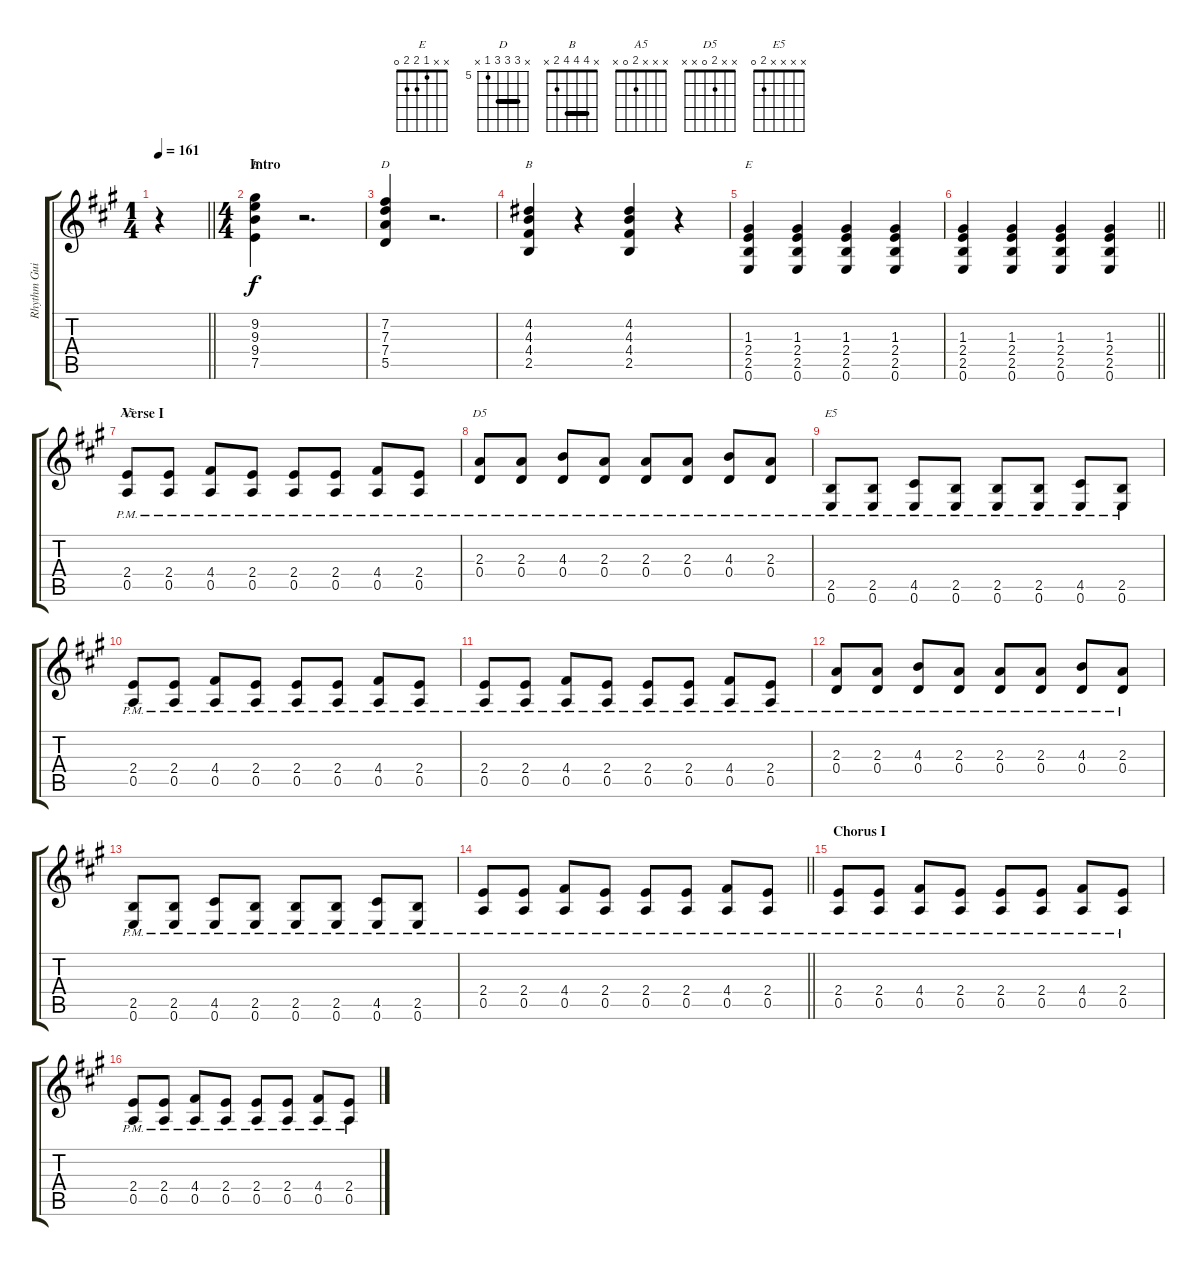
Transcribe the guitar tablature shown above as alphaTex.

\track ("Rhythm Guitar" "Rhythm Gui") {instrument electricguitarclean}
\staff {score tabs}
\tuning (E4 B3 G3 D3 A2 E2) {hide}
\chord ("E" x 9 9 9 7 x) {firstfret 7 barre 9}
\chord ("D" x 7 7 7 5 x) {firstfret 5 barre 7}
\chord ("B" x 4 4 4 2 x) {barre 4}
\chord ("E" x x 1 2 2 0)
\chord ("A5" x x x 2 0 x)
\chord ("D5" x x 2 0 x x)
\chord ("E5" x x x x 2 0)
\ts (1 4)
\tempo 161
\clef g2
\barLineRight lightlight
\ks a
r.4{dy f instrument electricguitarclean} |
\ts (4 4)
\section ("" "Intro")
(9.2 9.3 9.4 7.5).4{ch "E"} r.2{d} |
(7.2 7.3 7.4 5.5).4{ch "D"} r.2{d} |
(4.2 4.3 4.4 2.5).4{ch "B"} r.4 (4.2 4.3 4.4 2.5).4 r.4 |
(1.3 2.4 2.5 0.6).4{ch "E"} (1.3 2.4 2.5 0.6).4 (1.3 2.4 2.5 0.6).4 (1.3 2.4 2.5 0.6).4 |
\barLineRight lightlight
(1.3 2.4 2.5 0.6).4 (1.3 2.4 2.5 0.6).4 (1.3 2.4 2.5 0.6).4 (1.3 2.4 2.5 0.6).4 |
\section ("" "Verse I")
(2.4{pm} 0.5).8{ch "A5"} (2.4{pm} 0.5).8 (4.4{pm} 0.5).8 (2.4{pm} 0.5).8 (2.4{pm} 0.5).8 (2.4{pm} 0.5).8 (4.4{pm} 0.5).8 (2.4{pm} 0.5).8 |
(2.3{pm} 0.4).8{ch "D5"} (2.3{pm} 0.4).8 (4.3{pm} 0.4).8 (2.3{pm} 0.4).8 (2.3{pm} 0.4).8 (2.3{pm} 0.4).8 (4.3{pm} 0.4).8 (2.3{pm} 0.4).8 |
(2.5{pm} 0.6).8{ch "E5"} (2.5{pm} 0.6).8 (4.5{pm} 0.6).8 (2.5{pm} 0.6).8 (2.5{pm} 0.6).8 (2.5{pm} 0.6).8 (4.5{pm} 0.6).8 (2.5{pm} 0.6).8 |
(2.4{pm} 0.5).8 (2.4{pm} 0.5).8 (4.4{pm} 0.5).8 (2.4{pm} 0.5).8 (2.4{pm} 0.5).8 (2.4{pm} 0.5).8 (4.4{pm} 0.5).8 (2.4{pm} 0.5).8 |
(2.4{pm} 0.5).8 (2.4{pm} 0.5).8 (4.4{pm} 0.5).8 (2.4{pm} 0.5).8 (2.4{pm} 0.5).8 (2.4{pm} 0.5).8 (4.4{pm} 0.5).8 (2.4{pm} 0.5).8 |
(2.3{pm} 0.4).8 (2.3{pm} 0.4).8 (4.3{pm} 0.4).8 (2.3{pm} 0.4).8 (2.3{pm} 0.4).8 (2.3{pm} 0.4).8 (4.3{pm} 0.4).8 (2.3{pm} 0.4).8 |
(2.5{pm} 0.6).8 (2.5{pm} 0.6).8 (4.5{pm} 0.6).8 (2.5{pm} 0.6).8 (2.5{pm} 0.6).8 (2.5{pm} 0.6).8 (4.5{pm} 0.6).8 (2.5{pm} 0.6).8 |
\barLineRight lightlight
(2.4 0.5{pm}).8 (2.4 0.5{pm}).8 (4.4 0.5{pm}).8 (2.4 0.5{pm}).8 (2.4 0.5{pm}).8 (2.4 0.5{pm}).8 (4.4 0.5{pm}).8 (2.4{pm} 0.5{pm}).8 |
\section ("" "Chorus I")
(2.4{pm} 0.5).8 (2.4{pm} 0.5).8 (4.4{pm} 0.5).8 (2.4{pm} 0.5).8 (2.4{pm} 0.5).8 (2.4{pm} 0.5).8 (4.4{pm} 0.5).8 (2.4{pm} 0.5).8 |
(2.4{pm} 0.5).8 (2.4{pm} 0.5).8 (4.4{pm} 0.5).8 (2.4{pm} 0.5).8 (2.4{pm} 0.5).8 (2.4{pm} 0.5).8 (4.4{pm} 0.5).8 (2.4{pm} 0.5).8
